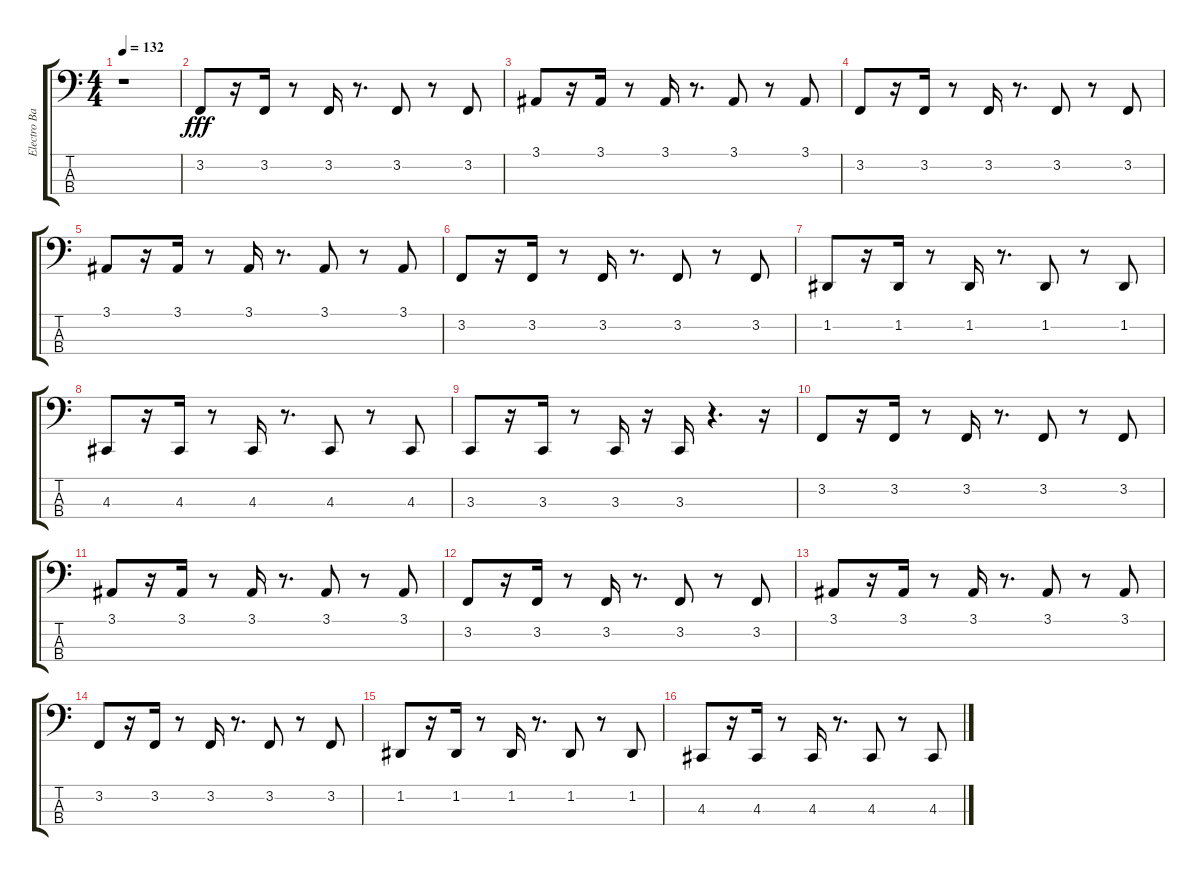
\track ("Electro Bass" "Electro Ba") {instrument lead8bassandlead}
\staff {score tabs}
\tuning (G2 D2 A1 E1) {hide}
\ts (4 4)
\tempo 132
\clef f4
\ks c
r.1{dy fff} |
3.2.8 r.16 3.2.16 r.8 3.2.16 r.8{d} 3.2.8 r.8 3.2.8 |
3.1.8 r.16 3.1.16 r.8 3.1.16 r.8{d} 3.1.8 r.8 3.1.8 |
3.2.8 r.16 3.2.16 r.8 3.2.16 r.8{d} 3.2.8 r.8 3.2.8 |
3.1.8 r.16 3.1.16 r.8 3.1.16 r.8{d} 3.1.8 r.8 3.1.8 |
3.2.8 r.16 3.2.16 r.8 3.2.16 r.8{d} 3.2.8 r.8 3.2.8 |
1.2.8 r.16 1.2.16 r.8 1.2.16 r.8{d} 1.2.8 r.8 1.2.8 |
4.3.8 r.16 4.3.16 r.8 4.3.16 r.8{d} 4.3.8 r.8 4.3.8 |
3.3.8 r.16 3.3.16 r.8 3.3.16 r.16 3.3.16 r.4{d} r.16 |
3.2.8 r.16 3.2.16 r.8 3.2.16 r.8{d} 3.2.8 r.8 3.2.8 |
3.1.8 r.16 3.1.16 r.8 3.1.16 r.8{d} 3.1.8 r.8 3.1.8 |
3.2.8 r.16 3.2.16 r.8 3.2.16 r.8{d} 3.2.8 r.8 3.2.8 |
3.1.8 r.16 3.1.16 r.8 3.1.16 r.8{d} 3.1.8 r.8 3.1.8 |
3.2.8 r.16 3.2.16 r.8 3.2.16 r.8{d} 3.2.8 r.8 3.2.8 |
1.2.8 r.16 1.2.16 r.8 1.2.16 r.8{d} 1.2.8 r.8 1.2.8 |
4.3.8 r.16 4.3.16 r.8 4.3.16 r.8{d} 4.3.8 r.8 4.3.8
